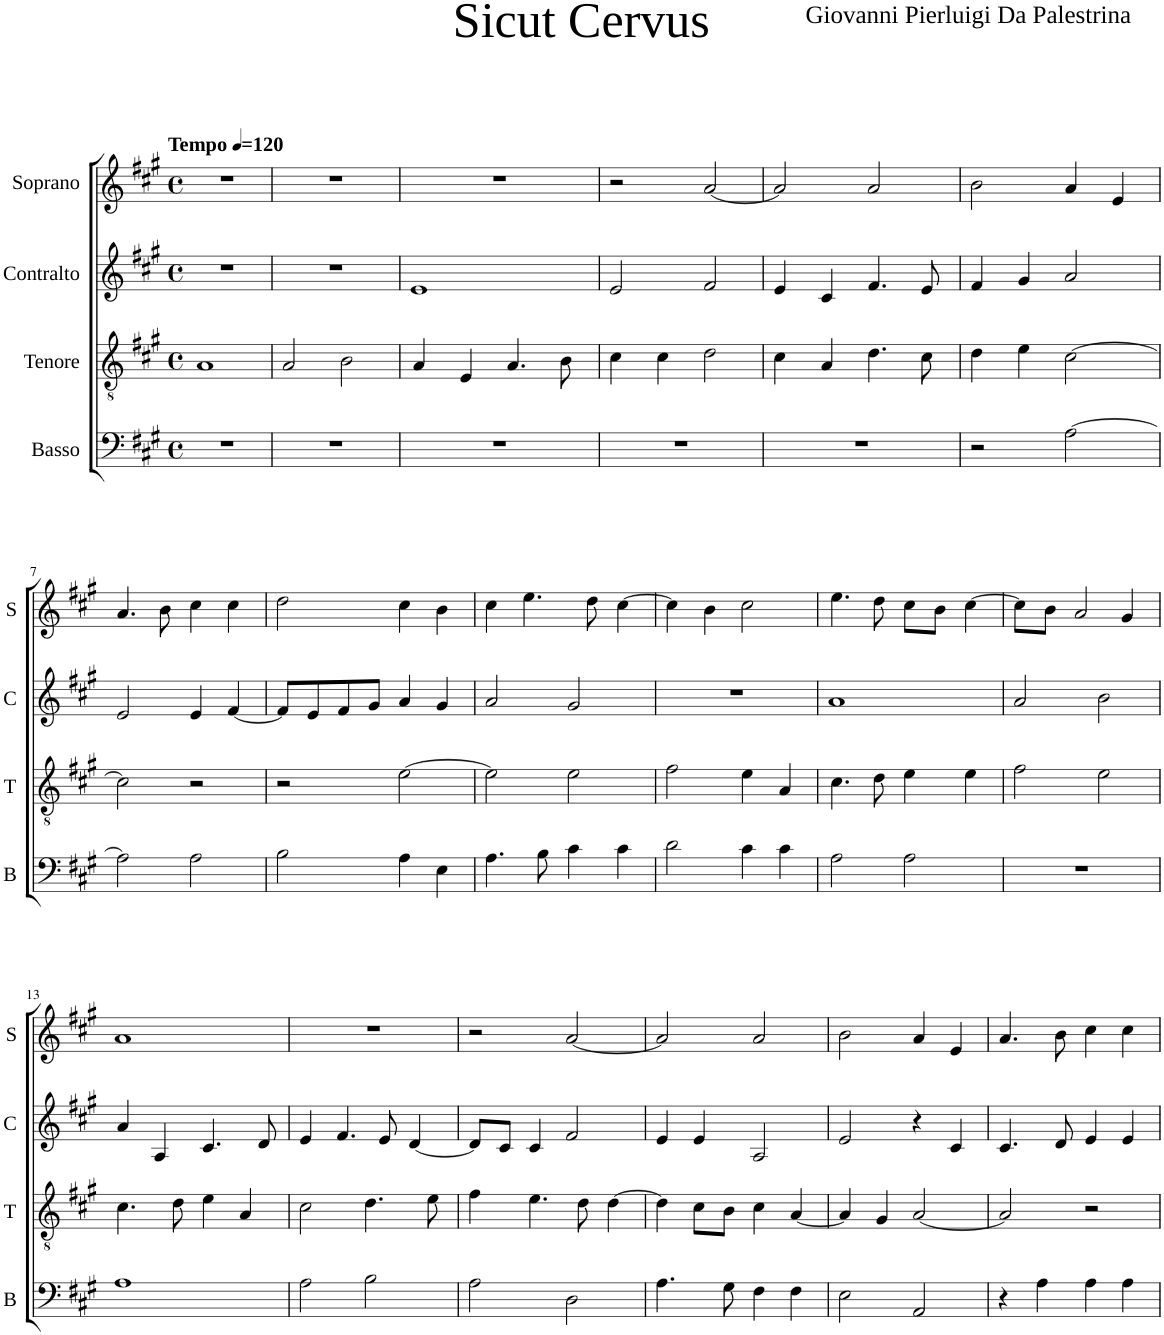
**kern	**kern	**kern	**kern
*part4	*part3	*part2	*part1
*staff4	*staff3	*staff2	*staff1
*I"Basso	*I"Tenore	*I"Contralto	*I"Soprano
*I'B	*I'T	*I'C	*I'S
*clefF4	*clefGv2	*clefG2	*clefG2
*	*	*Trd-7c-12	*Trd-7c-12
*k[f#c#g#]	*k[f#c#g#]	*k[f#c#g#]	*k[f#c#g#]
*M4/4	*M4/4	*M4/4	*M4/4
*met(c)	*met(c)	*met(c)	*met(c)
*MM120	*MM120	*MM120	*MM120
=1	=1	=1	=1
!	!	!	!LO:TX:a:B:t=Tempo
1r	1A	1r	1r
=2	=2	=2	=2
1r	2A/	1r	1r
.	2B\	.	.
=3	=3	=3	=3
1r	4A/	1e	1r
.	4E/	.	.
.	4.A/	.	.
.	8B\	.	.
=4	=4	=4	=4
1r	4c#\	2e/	2r
.	4c#\	.	.
.	2d\	2f#/	[2a/
=5	=5	=5	=5
1r	4c#\	4e/	2a/]
.	4A/	4c#/	.
.	4.d\	4.f#/	2a/
.	8c#\	8e/	.
=6	=6	=6	=6
2r	4d\	4f#/	2b\
.	4e\	4g#/	.
[2A\	[2c#\	2a/	4a/
.	.	.	4e/
!!LO:LB:g=z
=7	=7	=7	=7
2A\]	2c#\]	2e/	4.a/
.	.	.	8b\
2A\	2r	4e/	4cc#\
.	.	[4f#/	4cc#\
=8	=8	=8	=8
2B\	2r	8f#/L]	2dd\
.	.	8e/	.
.	.	8f#/	.
.	.	8g#/J	.
4A\	[2e\	4a/	4cc#\
4E\	.	4g#/	4b\
=9	=9	=9	=9
4.A\	2e\]	2a/	4cc#\
.	.	.	4.ee\
8B\	.	.	.
4c#\	2e\	2g#/	.
.	.	.	8dd\
4c#\	.	.	[4cc#\
=10	=10	=10	=10
2d\	2f#\	1r	4cc#\]
.	.	.	4b\
4c#\	4e\	.	2cc#\
4c#\	4A/	.	.
=11	=11	=11	=11
2A\	4.c#\	1a	4.ee\
.	8d\	.	8dd\
2A\	4e\	.	8cc#\L
.	.	.	8b\J
.	4e\	.	[4cc#\
=12	=12	=12	=12
1r	2f#\	2a/	8cc#\L]
.	.	.	8b\J
.	.	.	2a/
.	2e\	2b\	.
.	.	.	4g#/
!!LO:LB:g=z
=13	=13	=13	=13
1A	4.c#\	4a/	1a
.	.	4A/	.
.	8d\	.	.
.	4e\	4.c#/	.
.	4A/	.	.
.	.	8d/	.
=14	=14	=14	=14
2A\	2c#\	4e/	1r
.	.	4.f#/	.
2B\	4.d\	.	.
.	.	8e/	.
.	.	[4d/	.
.	8e\	.	.
=15	=15	=15	=15
2A\	4f#\	8d/L]	2r
.	.	8c#/J	.
.	4.e\	4c#/	.
2D\	.	2f#/	[2a/
.	8d\	.	.
.	[4d\	.	.
=16	=16	=16	=16
4.A\	4d\]	4e/	2a/]
.	8c#\L	4e/	.
8G#\	8B\J	.	.
4F#\	4c#\	2A/	2a/
4F#\	[4A/	.	.
=17	=17	=17	=17
2E\	4A/]	2e/	2b\
.	4G#/	.	.
2AA/	[2A/	4r	4a/
.	.	4c#/	4e/
=18	=18	=18	=18
4r	2A/]	4.c#/	4.a/
4A\	.	.	.
.	.	8d/	8b\
4A\	2r	4e/	4cc#\
4A\	.	4e/	4cc#\
=	=	=	=
*-	*-	*-	*-
